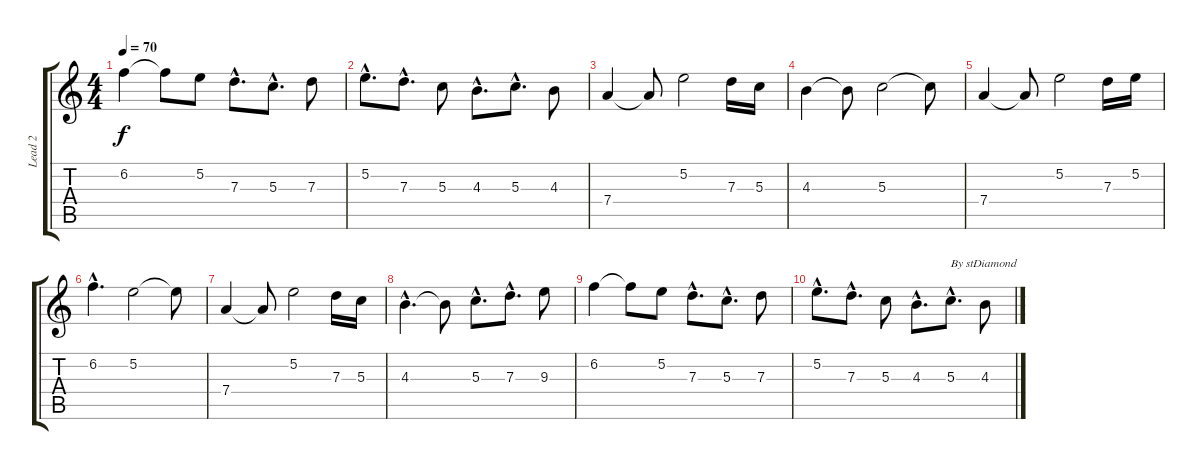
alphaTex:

\track ("Lead 2" "Lead 2") {instrument distortionguitar}
\staff {score tabs}
\tuning (E4 B3 G3 D3 A2 E2) {hide}
\ts (4 4)
\tempo 70
\clef g2
\ks c
6.2.4{dy f} 6.2{t}.8 5.2.8 7.3{hac}.8{d} 5.3{hac}.8{d} 7.3.8 |
5.2{hac}.8{d} 7.3{hac}.8{d} 5.3.8 4.3{hac}.8{d} 5.3{hac}.8{d} 4.3.8 |
7.4.4{volume 14} 7.4{t}.8 5.2.2 7.3.16 5.3.16 |
4.3.4{volume 12} 4.3{t}.8 5.3.2 5.3{t}.8 |
7.4.4{volume 10} 7.4{t}.8 5.2.2 7.3.16 5.2.16 |
6.2{hac}.4{d volume 8} 5.2.2 5.2{t}.8 |
7.4.4{volume 6} 7.4{t}.8 5.2.2 7.3.16 5.3.16 |
4.3{hac}.4{d volume 5} 4.3{t}.8 5.3{hac}.8{d} 7.3{hac}.8{d} 9.3.8 |
6.2.4{volume 4} 6.2{t}.8 5.2.8 7.3{hac}.8{d} 5.3{hac}.8{d} 7.3.8 |
5.2{hac}.8{d volume 2} 7.3{hac}.8{d} 5.3.8 4.3{hac}.8{d} 5.3{hac}.8{d txt "By stDiamond"} 4.3.8
